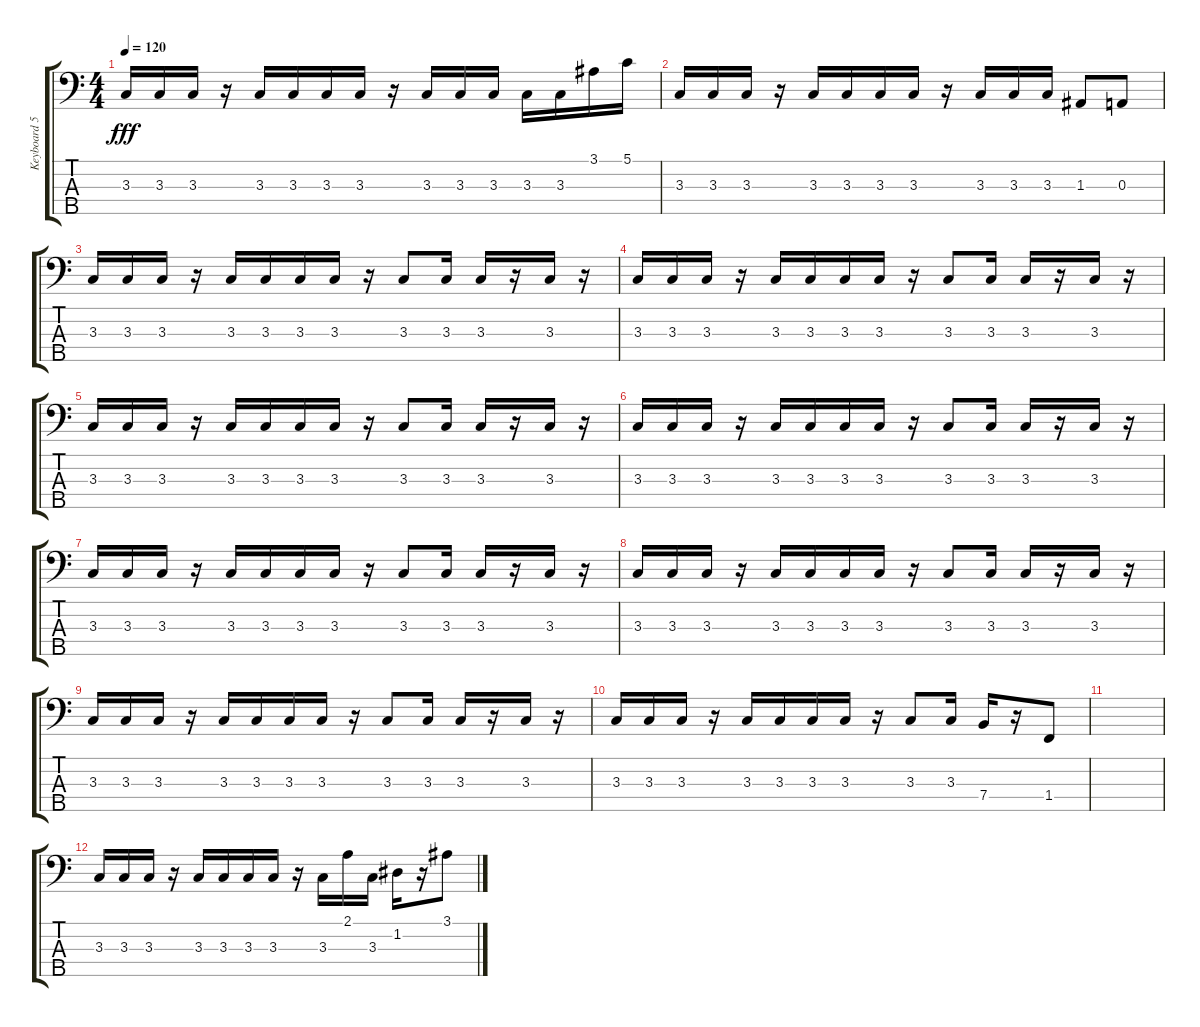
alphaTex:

\track ("Keyboard 5" "Keyboard 5") {instrument synthbass1}
\staff {score tabs}
\tuning (G2 D2 A1 E1 B0) {hide}
\ts (4 4)
\tempo 120
\clef f4
\ks c
3.3.16{dy fff} 3.3.16 3.3.16 r.16 3.3.16 3.3.16 3.3.16 3.3.16 r.16 3.3.16 3.3.16 3.3.16 3.3.16 3.3.16 3.1.16 5.1.16 |
3.3.16 3.3.16 3.3.16 r.16 3.3.16 3.3.16 3.3.16 3.3.16 r.16 3.3.16 3.3.16 3.3.16 1.3.8 0.3.8 |
3.3.16 3.3.16 3.3.16 r.16 3.3.16 3.3.16 3.3.16 3.3.16 r.16 3.3.8 3.3.16 3.3.16 r.16 3.3.16 r.16 |
3.3.16 3.3.16 3.3.16 r.16 3.3.16 3.3.16 3.3.16 3.3.16 r.16 3.3.8 3.3.16 3.3.16 r.16 3.3.16 r.16 |
3.3.16 3.3.16 3.3.16 r.16 3.3.16 3.3.16 3.3.16 3.3.16 r.16 3.3.8 3.3.16 3.3.16 r.16 3.3.16 r.16 |
3.3.16 3.3.16 3.3.16 r.16 3.3.16 3.3.16 3.3.16 3.3.16 r.16 3.3.8 3.3.16 3.3.16 r.16 3.3.16 r.16 |
3.3.16 3.3.16 3.3.16 r.16 3.3.16 3.3.16 3.3.16 3.3.16 r.16 3.3.8 3.3.16 3.3.16 r.16 3.3.16 r.16 |
3.3.16 3.3.16 3.3.16 r.16 3.3.16 3.3.16 3.3.16 3.3.16 r.16 3.3.8 3.3.16 3.3.16 r.16 3.3.16 r.16 |
3.3.16 3.3.16 3.3.16 r.16 3.3.16 3.3.16 3.3.16 3.3.16 r.16 3.3.8 3.3.16 3.3.16 r.16 3.3.16 r.16 |
3.3.16 3.3.16 3.3.16 r.16 3.3.16 3.3.16 3.3.16 3.3.16 r.16 3.3.8 3.3.16 7.4.16 r.16 1.4.8 |
|
3.3.16 3.3.16 3.3.16 r.16 3.3.16 3.3.16 3.3.16 3.3.16 r.16 3.3.16 2.1.16 3.3.16 1.2.16 r.16 3.1.8
